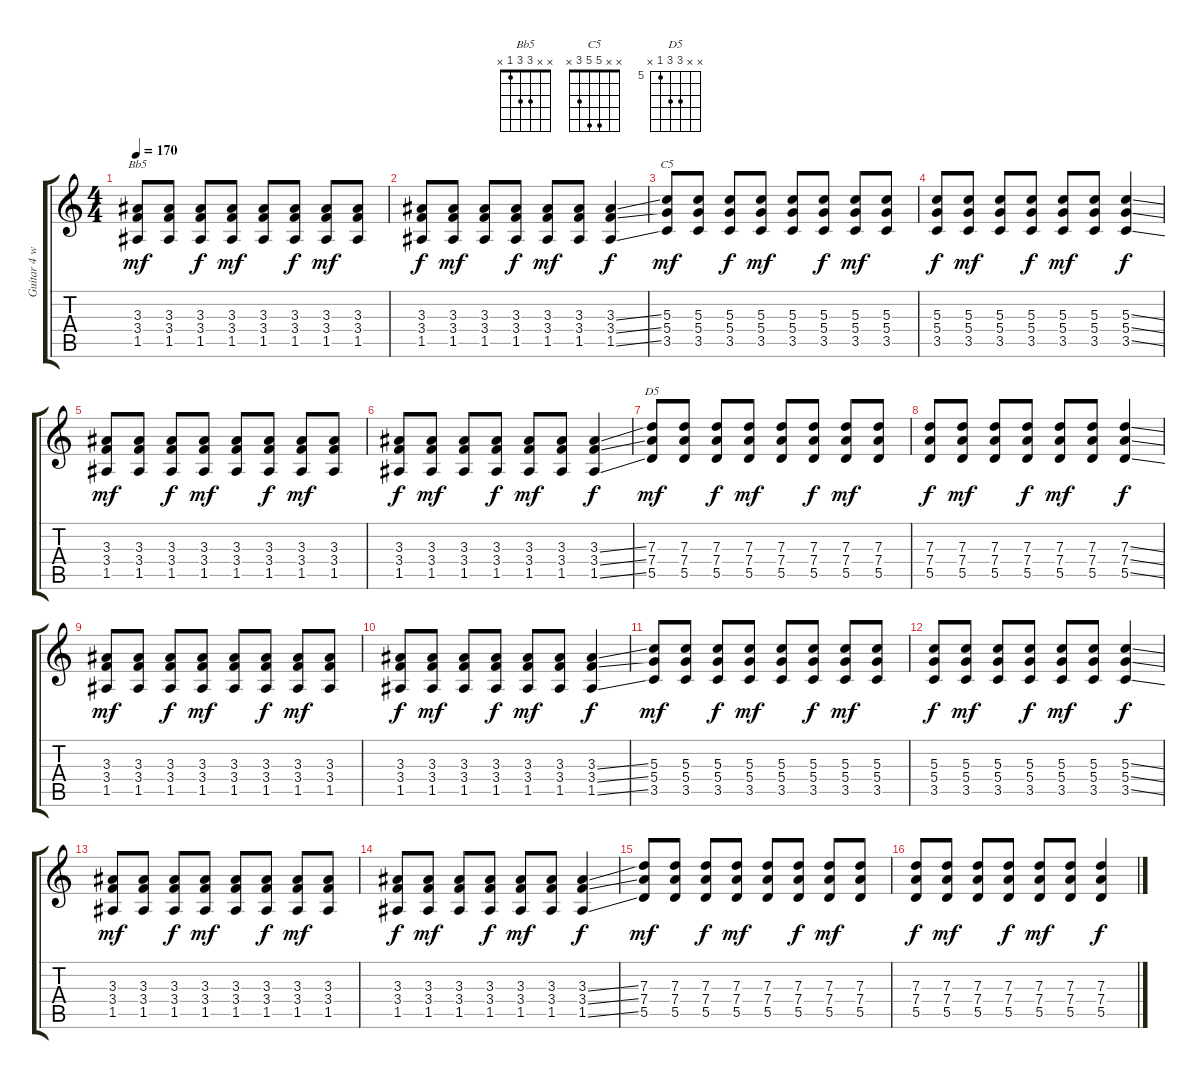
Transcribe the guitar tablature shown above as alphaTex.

\track ("Guitar 4 w/Distortion" "Guitar 4 w") {instrument distortionguitar}
\staff {score tabs}
\tuning (E4 B3 G3 D3 A2 E2) {hide}
\chord ("Bb5" x x 3 3 1 x)
\chord ("C5" x x 5 5 3 x)
\chord ("D5" x x 7 7 5 x) {firstfret 5}
\ts (4 4)
\tempo 170
\clef g2
\ks c
(3.3 3.4 1.5).8{ch "Bb5" dy mf} (3.3 3.4 1.5).8 (3.3 3.4 1.5).8{dy f} (3.3 3.4 1.5).8{dy mf} (3.3 3.4 1.5).8 (3.3 3.4 1.5).8{dy f} (3.3 3.4 1.5).8{dy mf} (3.3 3.4 1.5).8 |
(3.3 3.4 1.5).8{dy f} (3.3 3.4 1.5).8{dy mf} (3.3 3.4 1.5).8 (3.3 3.4 1.5).8{dy f} (3.3 3.4 1.5).8{dy mf} (3.3 3.4 1.5).8 (3.3{ss} 3.4{ss} 1.5{ss}).4{dy f} |
(5.3 5.4 3.5).8{ch "C5" dy mf} (5.3 5.4 3.5).8 (5.3 5.4 3.5).8{dy f} (5.3 5.4 3.5).8{dy mf} (5.3 5.4 3.5).8 (5.3 5.4 3.5).8{dy f} (5.3 5.4 3.5).8{dy mf} (5.3 5.4 3.5).8 |
(5.3 5.4 3.5).8{dy f} (5.3 5.4 3.5).8{dy mf} (5.3 5.4 3.5).8 (5.3 5.4 3.5).8{dy f} (5.3 5.4 3.5).8{dy mf} (5.3 5.4 3.5).8 (5.3{ss} 5.4{ss} 3.5{ss}).4{dy f} |
(3.3 3.4 1.5).8{dy mf} (3.3 3.4 1.5).8 (3.3 3.4 1.5).8{dy f} (3.3 3.4 1.5).8{dy mf} (3.3 3.4 1.5).8 (3.3 3.4 1.5).8{dy f} (3.3 3.4 1.5).8{dy mf} (3.3 3.4 1.5).8 |
(3.3 3.4 1.5).8{dy f} (3.3 3.4 1.5).8{dy mf} (3.3 3.4 1.5).8 (3.3 3.4 1.5).8{dy f} (3.3 3.4 1.5).8{dy mf} (3.3 3.4 1.5).8 (3.3{ss} 3.4{ss} 1.5{ss}).4{dy f} |
(7.3 7.4 5.5).8{ch "D5" dy mf} (7.3 7.4 5.5).8 (7.3 7.4 5.5).8{dy f} (7.3 7.4 5.5).8{dy mf} (7.3 7.4 5.5).8 (7.3 7.4 5.5).8{dy f} (7.3 7.4 5.5).8{dy mf} (7.3 7.4 5.5).8 |
(7.3 7.4 5.5).8{dy f} (7.3 7.4 5.5).8{dy mf} (7.3 7.4 5.5).8 (7.3 7.4 5.5).8{dy f} (7.3 7.4 5.5).8{dy mf} (7.3 7.4 5.5).8 (7.3{ss} 7.4{ss} 5.5{ss}).4{dy f} |
(3.3 3.4 1.5).8{dy mf} (3.3 3.4 1.5).8 (3.3 3.4 1.5).8{dy f} (3.3 3.4 1.5).8{dy mf} (3.3 3.4 1.5).8 (3.3 3.4 1.5).8{dy f} (3.3 3.4 1.5).8{dy mf} (3.3 3.4 1.5).8 |
(3.3 3.4 1.5).8{dy f} (3.3 3.4 1.5).8{dy mf} (3.3 3.4 1.5).8 (3.3 3.4 1.5).8{dy f} (3.3 3.4 1.5).8{dy mf} (3.3 3.4 1.5).8 (3.3{ss} 3.4{ss} 1.5{ss}).4{dy f} |
(5.3 5.4 3.5).8{dy mf} (5.3 5.4 3.5).8 (5.3 5.4 3.5).8{dy f} (5.3 5.4 3.5).8{dy mf} (5.3 5.4 3.5).8 (5.3 5.4 3.5).8{dy f} (5.3 5.4 3.5).8{dy mf} (5.3 5.4 3.5).8 |
(5.3 5.4 3.5).8{dy f} (5.3 5.4 3.5).8{dy mf} (5.3 5.4 3.5).8 (5.3 5.4 3.5).8{dy f} (5.3 5.4 3.5).8{dy mf} (5.3 5.4 3.5).8 (5.3{ss} 5.4{ss} 3.5{ss}).4{dy f} |
(3.3 3.4 1.5).8{dy mf} (3.3 3.4 1.5).8 (3.3 3.4 1.5).8{dy f} (3.3 3.4 1.5).8{dy mf} (3.3 3.4 1.5).8 (3.3 3.4 1.5).8{dy f} (3.3 3.4 1.5).8{dy mf} (3.3 3.4 1.5).8 |
(3.3 3.4 1.5).8{dy f} (3.3 3.4 1.5).8{dy mf} (3.3 3.4 1.5).8 (3.3 3.4 1.5).8{dy f} (3.3 3.4 1.5).8{dy mf} (3.3 3.4 1.5).8 (3.3{ss} 3.4{ss} 1.5{ss}).4{dy f} |
(7.3 7.4 5.5).8{dy mf} (7.3 7.4 5.5).8 (7.3 7.4 5.5).8{dy f} (7.3 7.4 5.5).8{dy mf} (7.3 7.4 5.5).8 (7.3 7.4 5.5).8{dy f} (7.3 7.4 5.5).8{dy mf} (7.3 7.4 5.5).8 |
(7.3 7.4 5.5).8{dy f} (7.3 7.4 5.5).8{dy mf} (7.3 7.4 5.5).8 (7.3 7.4 5.5).8{dy f} (7.3 7.4 5.5).8{dy mf} (7.3 7.4 5.5).8 (7.3 7.4 5.5).4{dy f volume 10}
